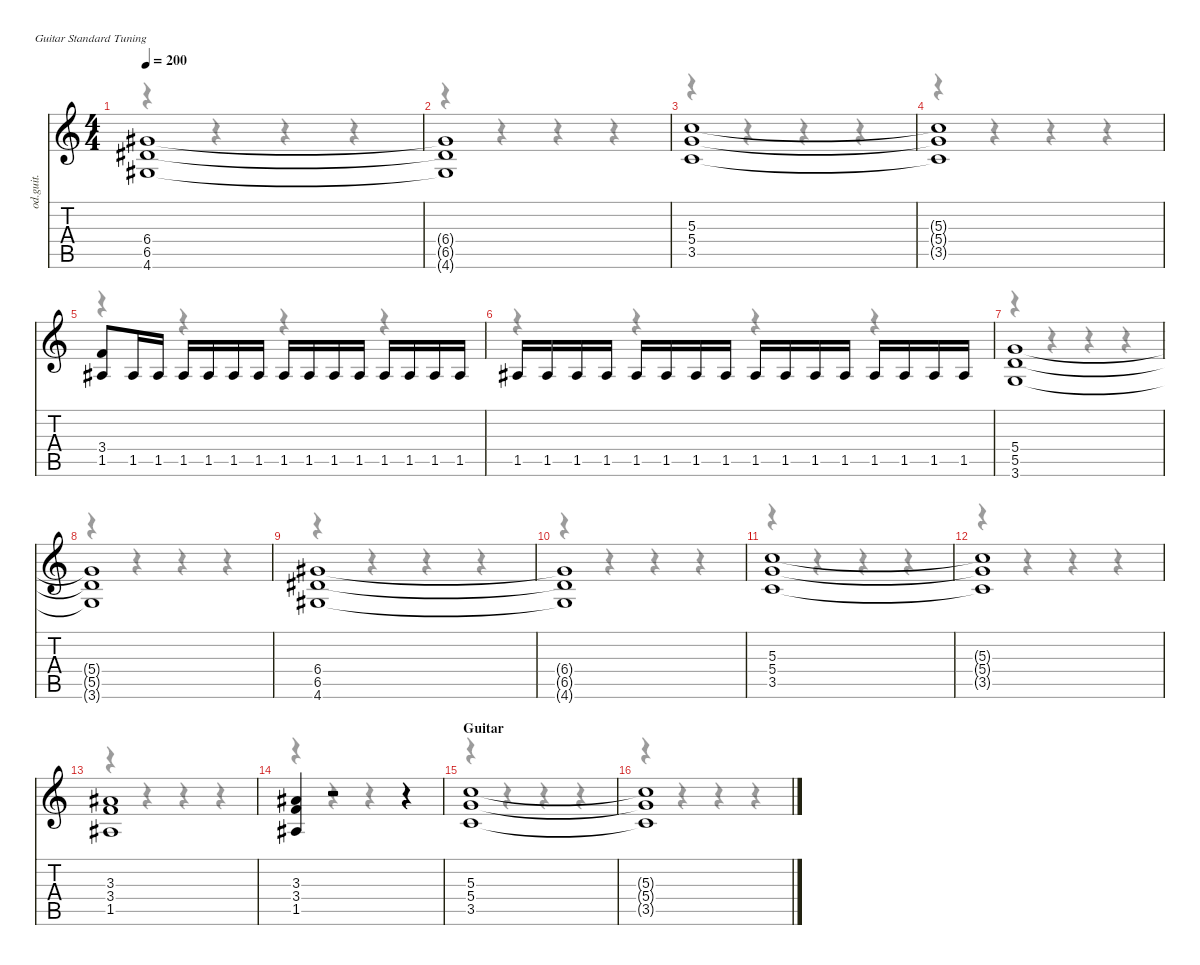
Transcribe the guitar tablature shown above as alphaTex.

\hideDynamics
\bracketExtendMode nobrackets
\otherSystemsTrackNameOrientation horizontal
\track ("Guitar 1 " "od.guit.") {instrument overdrivenguitar}
\staff {score tabs}
\tuning (E4 B3 G3 D3 A2 E2)
\voice
\ts (4 4)
\section ("" "")
\scale
1.05664
\tempo 200
\accidentals auto
\clef g2
\ottava regular
\simile none
\ks c
(6.4{acc #} 6.5{acc #} 4.6{acc #}).1{dy f beam Up} |
\scale
0.997499 (6.4{t acc #} 6.5{t acc #} 4.6{t acc #}).1{beam Up} |
\scale
0.997499 (5.3 5.4 3.5).1{beam Up} |
\scale
0.997499 (5.3{t} 5.4{t} 3.5{t}).1{beam Up} |
\scale
0.975432 (3.4 1.5{acc #}).8{beam Up} 1.5{acc #}.16{beam Up} 1.5{acc #}.16{beam Up} 1.5{acc #}.16{beam Up} 1.5{acc #}.16{beam Up} 1.5{acc #}.16{beam Up} 1.5{acc #}.16{beam Up} 1.5{acc #}.16{beam Up} 1.5{acc #}.16{beam Up} 1.5{acc #}.16{beam Up} 1.5{acc #}.16{beam Up} 1.5{acc #}.16{beam Up} 1.5{acc #}.16{beam Up} 1.5{acc #}.16{beam Up} 1.5{acc #}.16{beam Up} |
\scale
0.975432 1.5{acc #}.16{beam Up} 1.5{acc #}.16{beam Up} 1.5{acc #}.16{beam Up} 1.5{acc #}.16{beam Up} 1.5{acc #}.16{beam Up} 1.5{acc #}.16{beam Up} 1.5{acc #}.16{beam Up} 1.5{acc #}.16{beam Up} 1.5{acc #}.16{beam Up} 1.5{acc #}.16{beam Up} 1.5{acc #}.16{beam Up} 1.5{acc #}.16{beam Up} 1.5{acc #}.16{beam Up} 1.5{acc #}.16{beam Up} 1.5{acc #}.16{beam Up} 1.5{acc #}.16{beam Up} |
\scale
1.07564 (5.4 5.5 3.6).1{beam Up} |
\scale
0.990757 (5.4{t} 5.5{t} 3.6{t}).1{beam Up} |
\scale
0.961334 (6.4{acc #} 6.5{acc #} 4.6{acc #}).1{beam Up} |
\scale
0.990757 (6.4{t acc #} 6.5{t acc #} 4.6{t acc #}).1{beam Up} |
\scale
0.990757 (5.3 5.4 3.5).1{beam Up} |
\scale
0.990757 (5.3{t} 5.4{t} 3.5{t}).1{beam Up} |
\scale
1.06929 (3.3{acc #} 3.4 1.5{acc #}).1{beam Up} |
\scale
0.993086 (3.3{acc #} 3.4 1.5{acc #}).4{beam Up} r.2{beam Up} r.4{beam Up} |
\section ("" "Guitar")
\scale
0.988084 (5.3 5.4 3.5).1{beam Up} |
\scale
0.988084 (5.3{t} 5.4{t} 3.5{t}).1{beam Up}
\voice
\clef g2
\ottava regular
\simile none
\ks c
r.4{dy mf beam Down} r.4{beam Down} r.4{beam Down} r.4{beam Down} |
r.4{beam Down} r.4{beam Down} r.4{beam Down} r.4{beam Down} |
r.4{beam Down} r.4{beam Down} r.4{beam Down} r.4{beam Down} |
r.4{beam Down} r.4{beam Down} r.4{beam Down} r.4{beam Down} |
r.4{beam Down} r.4{beam Down} r.4{beam Down} r.4{beam Down} |
r.4{beam Down} r.4{beam Down} r.4{beam Down} r.4{beam Down} |
r.4{beam Down} r.4{beam Down} r.4{beam Down} r.4{beam Down} |
r.4{beam Down} r.4{beam Down} r.4{beam Down} r.4{beam Down} |
r.4{beam Down} r.4{beam Down} r.4{beam Down} r.4{beam Down} |
r.4{beam Down} r.4{beam Down} r.4{beam Down} r.4{beam Down} |
r.4{beam Down} r.4{beam Down} r.4{beam Down} r.4{beam Down} |
r.4{beam Down} r.4{beam Down} r.4{beam Down} r.4{beam Down} |
r.4{beam Down} r.4{beam Down} r.4{beam Down} r.4{beam Down} |
r.4{beam Down} r.4{beam Down} r.4{beam Down} r.4{beam Down} |
r.4{beam Down} r.4{beam Down} r.4{beam Down} r.4{beam Down} |
r.4{beam Down} r.4{beam Down} r.4{beam Down} r.4{beam Down}
